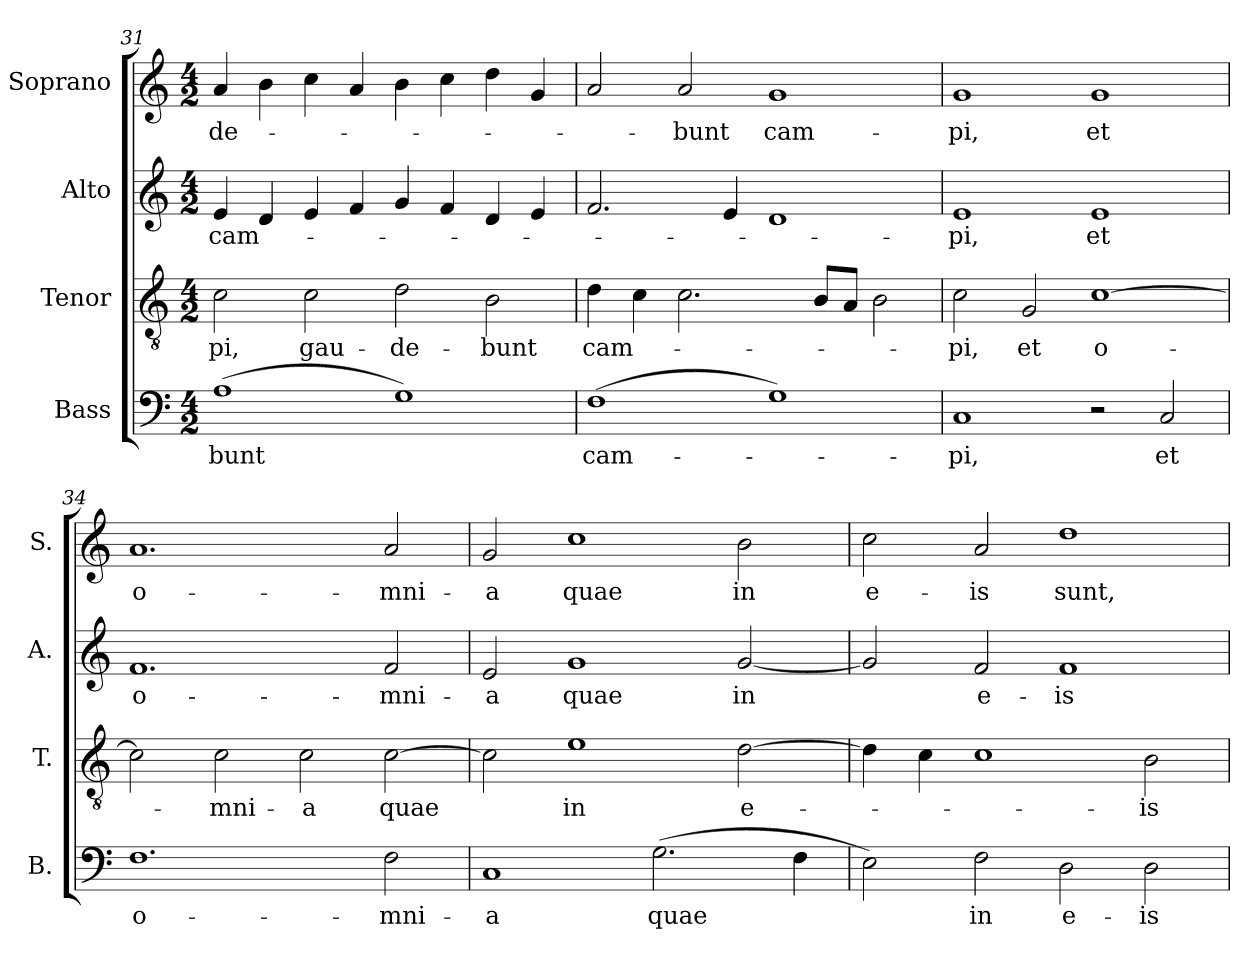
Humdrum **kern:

**kern	**text	**kern	**text	**kern	**text	**kern	**text
*part4	*part4	*part3	*part3	*part2	*part2	*part1	*part1
*staff4	*staff4	*staff3	*staff3	*staff2	*staff2	*staff1	*staff1
*I"Bass	*	*I"Tenor	*	*I"Alto	*	*I"Soprano	*
*I'B.	*	*I'T.	*	*I'A.	*	*I'S.	*
*clefF4	*	*clefGv2	*	*clefG2	*	*clefG2	*
*	*	*ITrd7c12	*	*	*	*	*
*k[]	*	*k[]	*	*k[]	*	*k[]	*
*C:	*	*C:	*	*C:	*	*C:	*
*M4/2	*	*M4/2	*	*M4/2	*	*M4/2	*
=31	=31	=31	=31	=31	=31	=31	=31
!	!LO:LY:b:color=#000000	!	!	!	!	!	!
!	!	!	!LO:LY:b:color=#000000	!	!	!	!
!	!	!	!	!	!LO:LY:b:color=#000000	!	!
!	!	!	!	!	!	!	!LO:LY:b:color=#000000
(1Ai	-bunt	2Ci\	-pi,	4ei/	cam-	4ai/	-de-
.	.	.	.	4di/	.	4bi\	.
!	!	!	!LO:LY:b:color=#000000	!	!	!	!
.	.	2Ci\	gau-	4ei/	.	4cci\	.
.	.	.	.	4fi/	.	4ai/	.
!	!	!	!LO:LY:b:color=#000000	!	!	!	!
1Gi)	.	2Di\	-de-	4gi/	.	4bi\	.
.	.	.	.	4fi/	.	4cci\	.
!	!	!	!LO:LY:b:color=#000000	!	!	!	!
.	.	2BBi\	-bunt	4di/	.	4ddi\	.
.	.	.	.	4ei/	.	4gi/	.
=32	=32	=32	=32	=32	=32	=32	=32
!	!LO:LY:b:color=#000000	!	!	!	!	!	!
!	!	!	!LO:LY:b:color=#000000	!	!	!	!
(1Fi	cam-	4Di\	cam-	2.fi/	.	2ai/	.
.	.	4Ci\	.	.	.	.	.
!	!	!	!	!	!	!	!LO:LY:b:color=#000000
.	.	2.Ci\	.	.	.	2ai/	-bunt
.	.	.	.	4ei/	.	.	.
!	!	!	!	!	!	!	!LO:LY:b:color=#000000
1Gi)	.	.	.	1di	.	1gi	cam-
.	.	8BBi/L	.	.	.	.	.
.	.	8AAi/J	.	.	.	.	.
.	.	2BBi\	.	.	.	.	.
=33	=33	=33	=33	=33	=33	=33	=33
!	!LO:LY:b:color=#000000	!	!	!	!	!	!
!	!	!	!LO:LY:b:color=#000000	!	!	!	!
!	!	!	!	!	!LO:LY:b:color=#000000	!	!
!	!	!	!	!	!	!	!LO:LY:b:color=#000000
1Ci	-pi,	2Ci\	-pi,	1ei	-pi,	1gi	-pi,
!	!	!	!LO:LY:b:color=#000000	!	!	!	!
.	.	2GGi/	et	.	.	.	.
!	!	!	!LO:LY:b:color=#000000	!	!	!	!
!	!	!	!	!	!LO:LY:b:color=#000000	!	!
!	!	!	!	!	!	!	!LO:LY:b:color=#000000
2r	.	[1Ci	o-	1ei	et	1gi	et
!	!LO:LY:b:color=#000000	!	!	!	!	!	!
2Ci/	et	.	.	.	.	.	.
!!LO:LB:g=z
=34	=34	=34	=34	=34	=34	=34	=34
!	!LO:LY:b:color=#000000	!	!	!	!	!	!
!	!	!	!	!	!LO:LY:b:color=#000000	!	!
!	!	!	!	!	!	!	!LO:LY:b:color=#000000
1.Fi	o-	2Ci\]	.	1.fi	o-	1.ai	o-
!	!	!	!LO:LY:b:color=#000000	!	!	!	!
.	.	2Ci\	-mni-	.	.	.	.
!	!	!	!LO:LY:b:color=#000000	!	!	!	!
.	.	2Ci\	-a	.	.	.	.
!	!LO:LY:b:color=#000000	!	!	!	!	!	!
!	!	!	!LO:LY:b:color=#000000	!	!	!	!
!	!	!	!	!	!LO:LY:b:color=#000000	!	!
!	!	!	!	!	!	!	!LO:LY:b:color=#000000
2Fi\	-mni-	[2Ci\	quae	2fi/	-mni-	2ai/	-mni-
=35	=35	=35	=35	=35	=35	=35	=35
!	!LO:LY:b:color=#000000	!	!	!	!	!	!
!	!	!	!	!	!LO:LY:b:color=#000000	!	!
!	!	!	!	!	!	!	!LO:LY:b:color=#000000
1Ci	-a	2Ci\]	.	2ei/	-a	2gi/	-a
!	!	!	!LO:LY:b:color=#000000	!	!	!	!
!	!	!	!	!	!LO:LY:b:color=#000000	!	!
!	!	!	!	!	!	!	!LO:LY:b:color=#000000
.	.	1Ei	in	1gi	quae	1cci	quae
!	!LO:LY:b:color=#000000	!	!	!	!	!	!
(2.Gi\	quae	.	.	.	.	.	.
!	!	!	!LO:LY:b:color=#000000	!	!	!	!
!	!	!	!	!	!LO:LY:b:color=#000000	!	!
!	!	!	!	!	!	!	!LO:LY:b:color=#000000
.	.	[2Di\	e-	[2gi/	in	2bi\	in
4Fi\	.	.	.	.	.	.	.
=36	=36	=36	=36	=36	=36	=36	=36
!	!	!	!	!	!	!	!LO:LY:b:color=#000000
2Ei\)	.	4Di\]	.	2gi/]	.	2cci\	e-
.	.	4Ci\	.	.	.	.	.
!	!LO:LY:b:color=#000000	!	!	!	!	!	!
!	!	!	!	!	!LO:LY:b:color=#000000	!	!
!	!	!	!	!	!	!	!LO:LY:b:color=#000000
2Fi\	in	1Ci	.	2fi/	e-	2ai/	-is
!	!LO:LY:b:color=#000000	!	!	!	!	!	!
!	!	!	!	!	!LO:LY:b:color=#000000	!	!
!	!	!	!	!	!	!	!LO:LY:b:color=#000000
2Di\	e-	.	.	1fi	-is	1ddi	sunt,
!	!LO:LY:b:color=#000000	!	!	!	!	!	!
!	!	!	!LO:LY:b:color=#000000	!	!	!	!
2Di\	-is	2BBi\	-is	.	.	.	.
=	=	=	=	=	=	=	=
*-	*-	*-	*-	*-	*-	*-	*-
